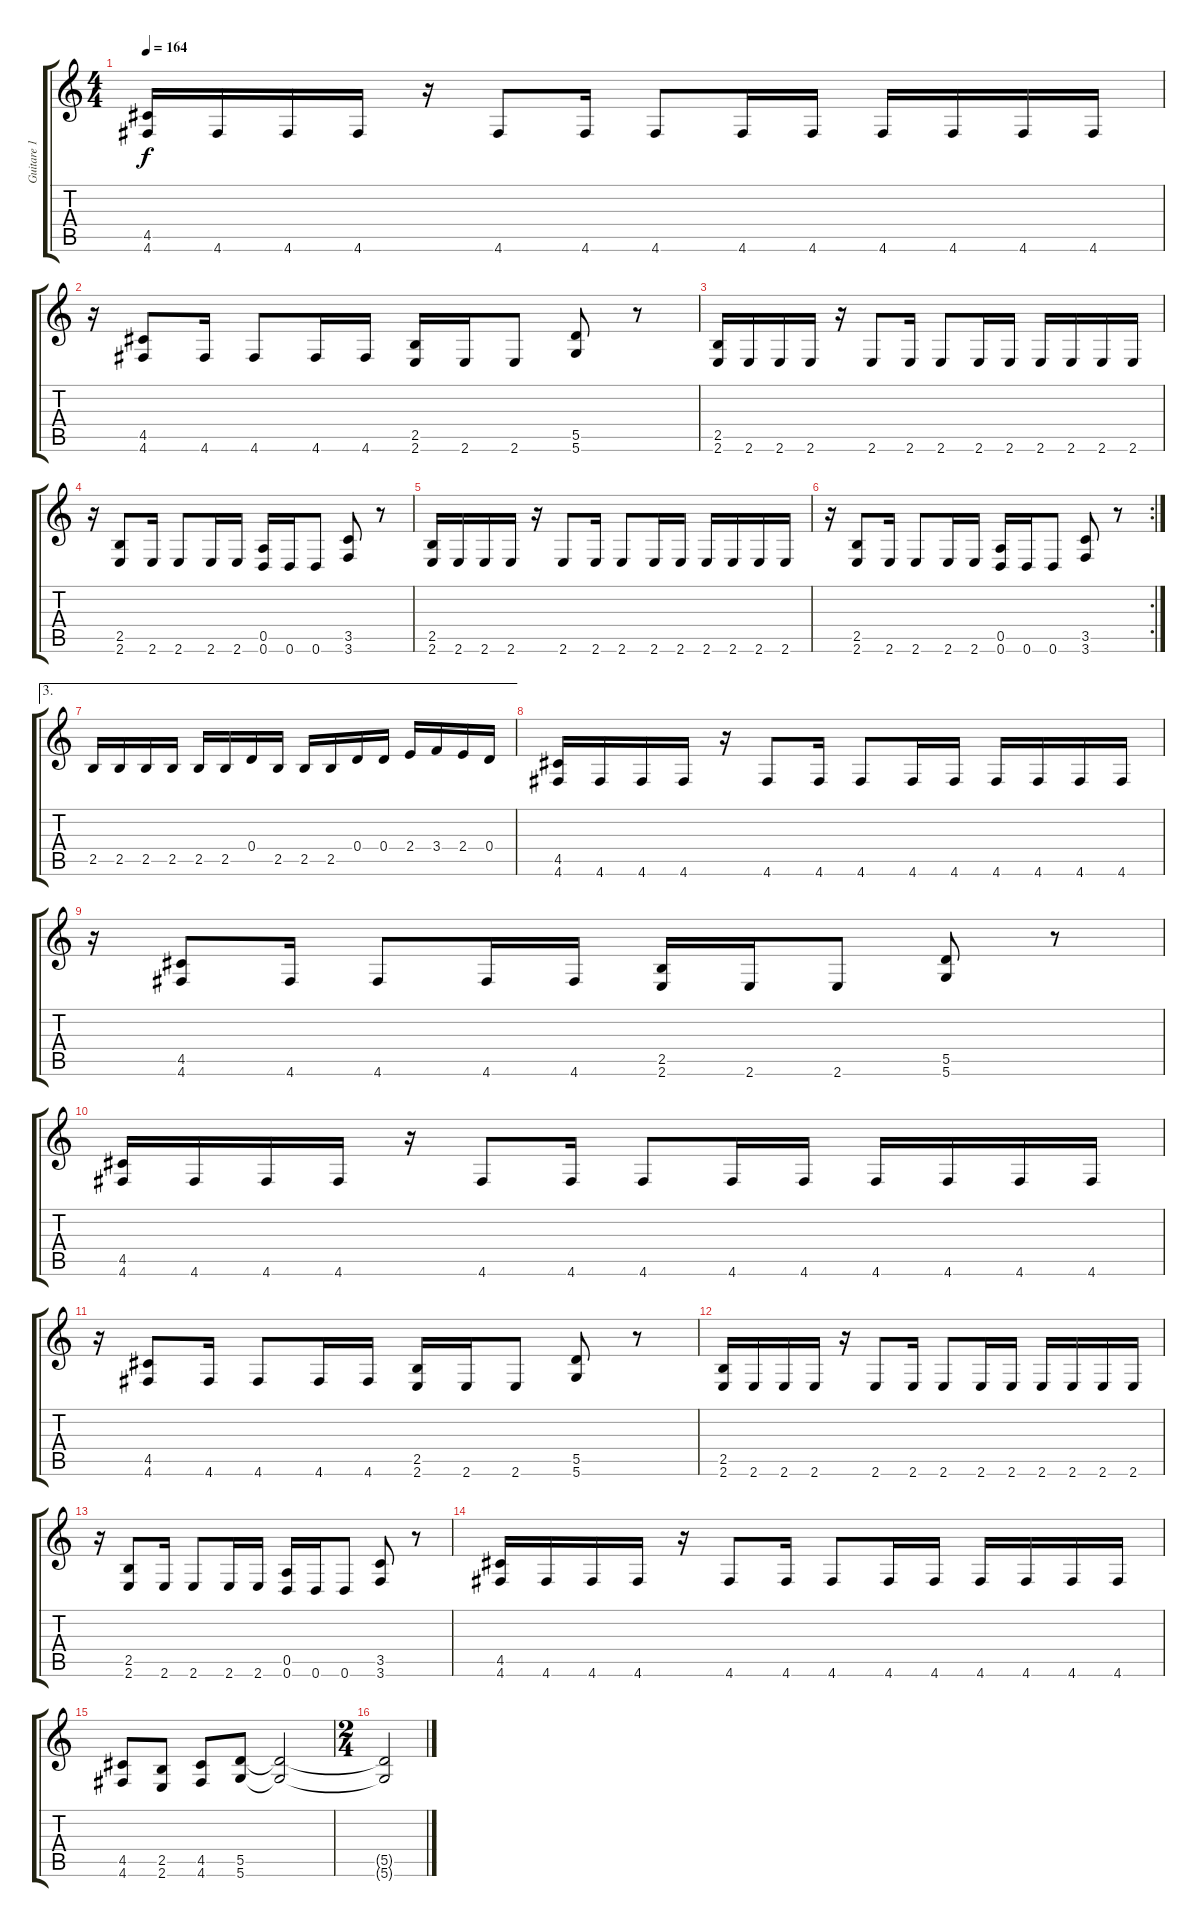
\track ("Guitare 1" "Guitare 1") {instrument distortionguitar}
\staff {score tabs}
\tuning (E4 B3 G3 D3 A2 D2) {hide}
\ts (4 4)
\tempo 164
\clef g2
\ks c
(4.5 4.6).16{dy f} 4.6.16 4.6.16 4.6.16 r.16 4.6.8 4.6.16 4.6.8 4.6.16 4.6.16 4.6.16 4.6.16 4.6.16 4.6.16 |
r.16 (4.5 4.6).8 4.6.16 4.6.8 4.6.16 4.6.16 (2.5 2.6).16 2.6.16 2.6.8 (5.5 5.6).8 r.8 |
(2.5 2.6).16 2.6.16 2.6.16 2.6.16 r.16 2.6.8 2.6.16 2.6.8 2.6.16 2.6.16 2.6.16 2.6.16 2.6.16 2.6.16 |
r.16 (2.5 2.6).8 2.6.16 2.6.8 2.6.16 2.6.16 (0.5 0.6).16 0.6.16 0.6.8 (3.5 3.6).8 r.8 |
(2.5 2.6).16 2.6.16 2.6.16 2.6.16 r.16 2.6.8 2.6.16 2.6.8 2.6.16 2.6.16 2.6.16 2.6.16 2.6.16 2.6.16 |
\rc 2
r.16 (2.5 2.6).8 2.6.16 2.6.8 2.6.16 2.6.16 (0.5 0.6).16 0.6.16 0.6.8 (3.5 3.6).8 r.8 |
\ae 3
2.5.16 2.5.16 2.5.16 2.5.16 2.5.16 2.5.16 0.4.16 2.5.16 2.5.16 2.5.16 0.4.16 0.4.16 2.4.16 3.4.16 2.4.16 0.4.16 |
(4.5 4.6).16 4.6.16 4.6.16 4.6.16 r.16 4.6.8 4.6.16 4.6.8 4.6.16 4.6.16 4.6.16 4.6.16 4.6.16 4.6.16 |
r.16 (4.5 4.6).8 4.6.16 4.6.8 4.6.16 4.6.16 (2.5 2.6).16 2.6.16 2.6.8 (5.5 5.6).8 r.8 |
(4.5 4.6).16 4.6.16 4.6.16 4.6.16 r.16 4.6.8 4.6.16 4.6.8 4.6.16 4.6.16 4.6.16 4.6.16 4.6.16 4.6.16 |
r.16 (4.5 4.6).8 4.6.16 4.6.8 4.6.16 4.6.16 (2.5 2.6).16 2.6.16 2.6.8 (5.5 5.6).8 r.8 |
(2.5 2.6).16 2.6.16 2.6.16 2.6.16 r.16 2.6.8 2.6.16 2.6.8 2.6.16 2.6.16 2.6.16 2.6.16 2.6.16 2.6.16 |
r.16 (2.5 2.6).8 2.6.16 2.6.8 2.6.16 2.6.16 (0.5 0.6).16 0.6.16 0.6.8 (3.5 3.6).8 r.8 |
(4.5 4.6).16 4.6.16 4.6.16 4.6.16 r.16 4.6.8 4.6.16 4.6.8 4.6.16 4.6.16 4.6.16 4.6.16 4.6.16 4.6.16 |
(4.5 4.6).8 (2.5 2.6).8 (4.5 4.6).8 (5.5 5.6).8 (5.5{t} 5.6{t}).2 |
\ts (2 4)
(5.5{t} 5.6{t}).2
